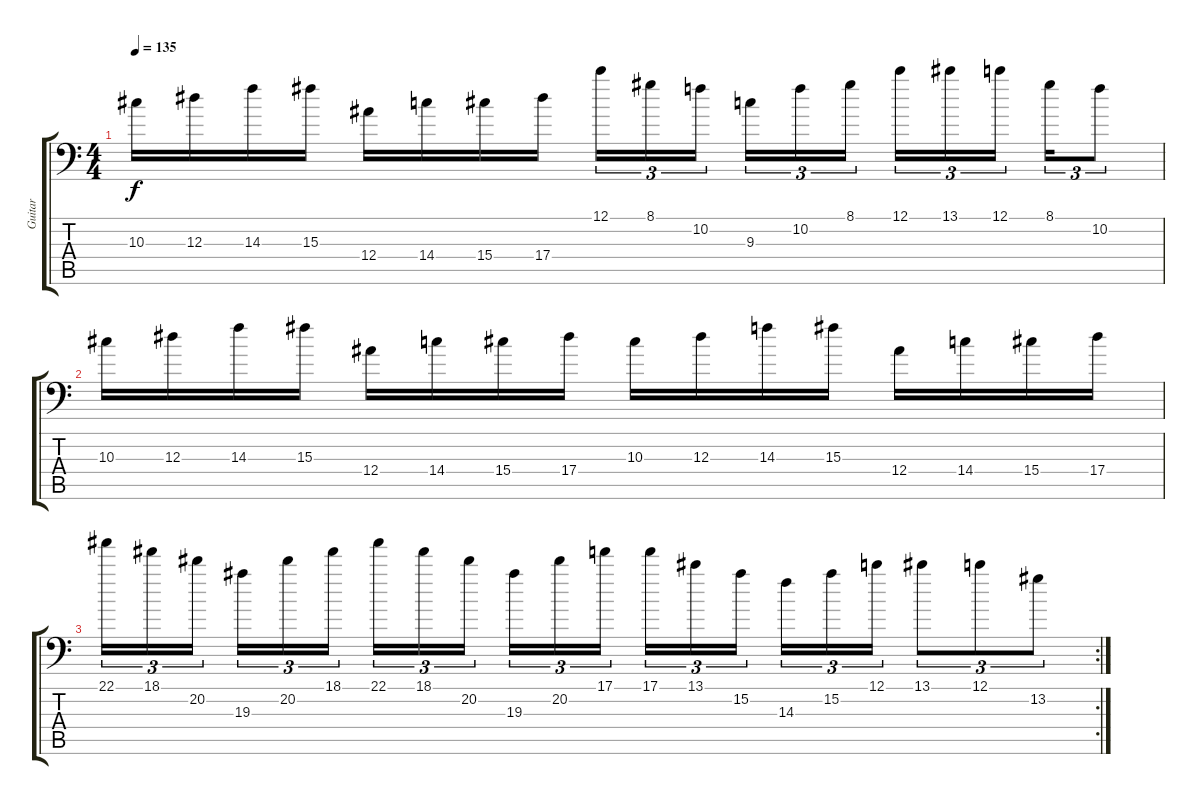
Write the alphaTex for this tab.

\track ("Guitar " "Guitar ") {instrument distortionguitar}
\staff {score tabs}
\tuning (C4 G3 Eb3 Bb2 F2 Bb1) {hide}
\ts (4 4)
\tempo 135
\clef f4
\ks c
10.3.16{dy f} 12.3.16 14.3.16 15.3.16 12.4.16 14.4.16 15.4.16 17.4.16 12.1.16{tu (3 2)} 8.1.16{tu (3 2)} 10.2.16{tu (3 2) beam splitsecondary} 9.3.16{tu (3 2)} 10.2.16{tu (3 2)} 8.1.16{tu (3 2)} 12.1.16{tu (3 2)} 13.1.16{tu (3 2)} 12.1.16{tu (3 2) beam splitsecondary} 8.1.16{tu (3 2)} 10.2.8{tu (3 2)} |
10.3.16 12.3.16 14.3.16 15.3.16 12.4.16 14.4.16 15.4.16 17.4.16 10.3.16 12.3.16 14.3.16 15.3.16 12.4.16 14.4.16 15.4.16 17.4.16 |
\rc 2
22.1.16{tu (3 2)} 18.1.16{tu (3 2)} 20.2.16{tu (3 2) beam splitsecondary} 19.3.16{tu (3 2)} 20.2.16{tu (3 2)} 18.1.16{tu (3 2)} 22.1.16{tu (3 2)} 18.1.16{tu (3 2)} 20.2.16{tu (3 2) beam splitsecondary} 19.3.16{tu (3 2)} 20.2.16{tu (3 2)} 17.1.16{tu (3 2)} 17.1.16{tu (3 2)} 13.1.16{tu (3 2)} 15.2.16{tu (3 2) beam splitsecondary} 14.3.16{tu (3 2)} 15.2.16{tu (3 2)} 12.1.16{tu (3 2)} 13.1.8{tu (3 2)} 12.1.8{tu (3 2)} 13.2.8{tu (3 2)}
